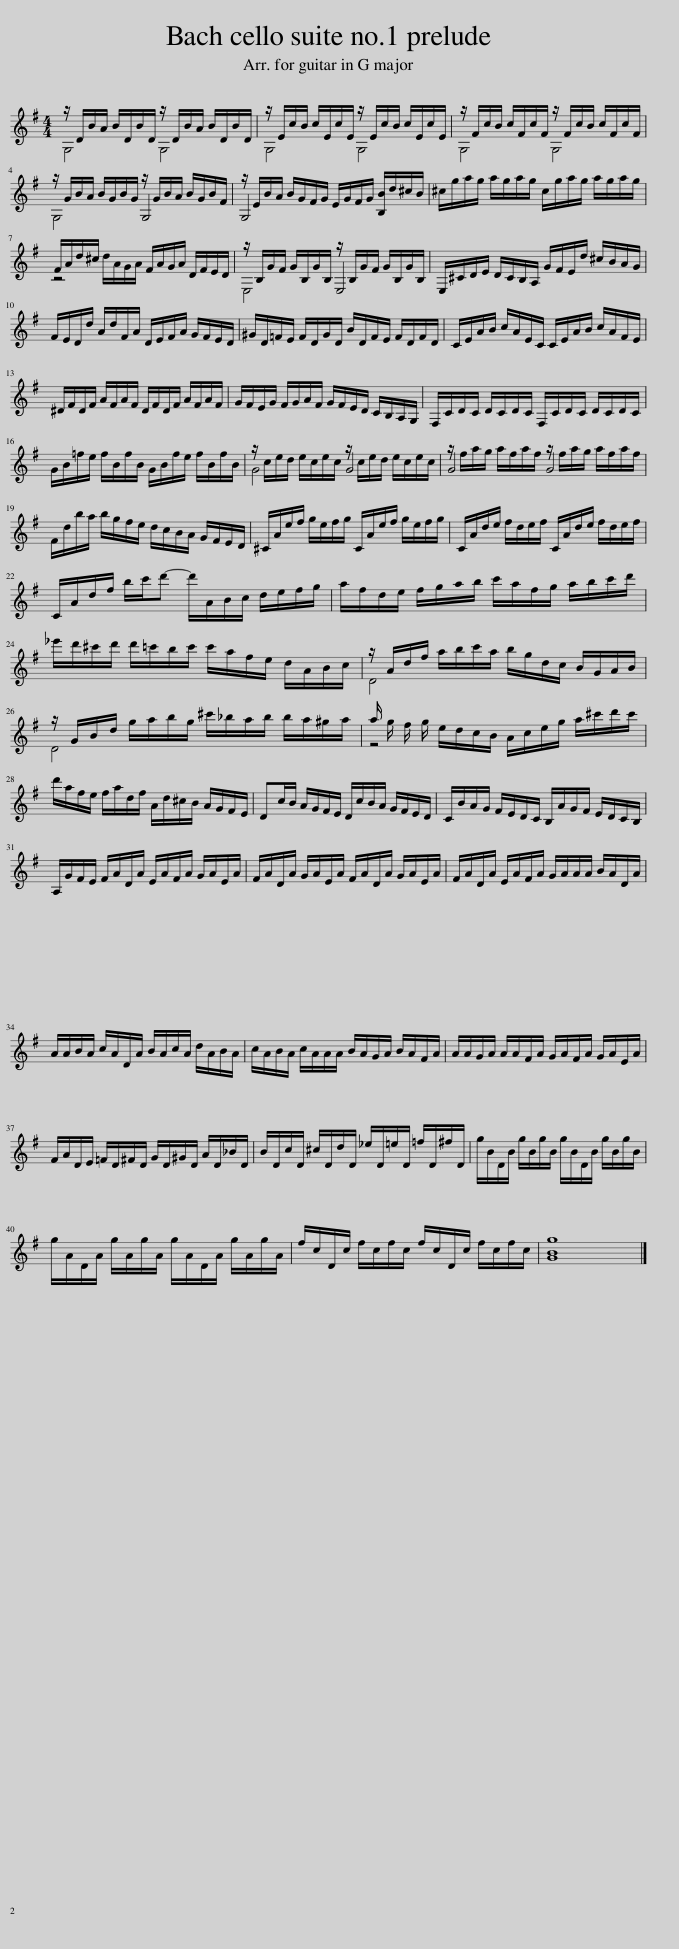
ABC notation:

X:1
%%score ( 1 2 )
L:1/8
M:4/4
I:linebreak $
K:G
U:s=!stemless!
V:1 treble
V:2 treble
V:1
 z/ D/B/A/ B/D/B/D/ z/ D/B/A/ B/D/B/D/ | z/ E/c/B/ c/E/c/E/ z/ E/c/B/ c/E/c/E/ | z/ F/c/B/ c/F/c/F/ z/ F/c/B/ c/F/c/F/ |$ z/ G/B/A/ B/G/B/G/ z/ G/B/A/ B/G/B/F/ | z/ E/B/A/ B/G/F/G/ E/G/F/G/ [B,B]/d/^c/B/ | %5
 ^c/g/a/g/ a/g/a/g/ c/g/a/g/ a/g/a/g/ |$ F/A/d/^c/ d/A/G/A/ F/A/G/A/ D/F/E/D/ | z/ B,/G/F/ G/B,/G/B,/ z/ B,/G/F/ G/B,/G/B,/ | E,/^C/D/E/ D/C/B,/A,/ G/F/E/d/ ^c/B/A/G/ |$ F/E/D/d/ A/d/F/A/ D/E/F/A/ G/F/E/D/ | %10
 ^G/D/=F/E/ F/D/G/D/ B/D/F/E/ F/D/F/D/ | C/E/A/B/ c/A/E/C/ C/E/A/B/ c/A/F/E/ |$ ^D/F/D/F/ A/F/A/F/ D/F/D/F/ A/F/A/F/ | G/F/E/G/ F/G/A/F/ G/F/E/D/ C/B,/A,/G,/ | F,/C/D/C/ D/C/D/C/ F,/C/D/C/ D/C/D/C/ |$ %15
 G/B/=f/e/ f/B/f/B/ G/B/f/e/ f/B/f/B/ | z/ c/e/d/ e/c/e/c/ z/ c/e/d/ e/c/e/c/ | z/ f/a/g/ a/f/a/f/ z/ f/a/g/ a/f/a/f/ |$ F/d/b/a/ b/g/f/e/ d/c/B/A/ G/F/E/D/ | ^C/A/e/f/ g/e/f/g/ C/A/e/f/ g/e/f/g/ | %20
 C/A/d/e/ f/d/e/f/ C/A/d/e/ f/d/e/f/ |$ C/A/d/f/ b/c'/d'- d'/A/B/c/ d/e/f/g/ | a/f/d/e/ f/g/sa/b/ c'/a/f/g/ a/b/c'/d'/ |$ _e'/d'/^c'/d'/ d'/=c'/b/c'/ c'/a/f/e/ d/A/B/c/ | z/ A/d/f/ a/b/c'/a/ b/g/d/c/ B/G/A/B/ |$ %25
 z/ G/B/d/ g/a/b/g/ ^c'/_b/a/b/ b/a/^g/a/ | a/ g/ f/ g/ e/d/c/B/ A/c/e/g/ a/^c'/d'/c'/ |$ d'/a/f/e/ f/a/d/f/ A/d/^c/B/ A/G/F/E/ | Dc/B/ A/G/F/E/ D/c/B/A/ G/F/E/D/ | C/B/A/G/ F/E/D/C/ B,/A/G/F/ E/D/C/B,/ |$ %30
 A,/G/F/E/ F/A/D/A/ E/A/F/A/ G/A/E/A/ | F/A/D/A/ G/A/E/A/ F/A/D/A/ G/A/E/A/ | F/A/D/A/ E/A/F/A/ G/A/A/A/ B/A/D/A/ |$ A/A/B/A/ c/A/D/A/ B/A/c/A/ d/A/B/A/ | c/A/B/A/ c/A/A/A/ B/A/G/A/ B/A/F/A/ | %35
 A/A/G/A/ A/A/F/A/ G/A/F/A/ G/A/E/A/ |$ F/A/D/E/ =F/D/^F/D/ G/D/^G/D/ A/D/_B/D/ | B/D/c/D/ ^c/D/d/D/ _e/D/=e/D/ =f/D/^f/D/ | g/B/D/B/ g/B/g/B/ g/B/D/B/ g/B/g/B/ |$ g/A/D/A/ g/A/g/A/ g/A/D/A/ g/A/g/A/ | %40
 f/c/D/c/ f/c/f/c/ f/c/D/c/ f/c/f/c/ | [GBg]8 |] %42
V:2
 G,4 G,4 | G,4 G,4 | G,4 G,4 |$ G,4 G,4 | G,4 x4 | %5
 x8 |$ z4 x4 | E,4 E,4 | x8 |$ x8 | %10
 x8 | x8 |$ x8 | x8 | x8 |$ %15
 x8 | G4 G4 | G4 G4 |$ x8 | x8 | %20
 x8 |$ x8 | x8 |$ x8 | D4 x4 |$ %25
 D4 x4 | z4 x4 |$ x8 | x8 | x8 |$ %30
 x8 | x8 | x8 |$ x8 | x8 | %35
 x8 |$ x8 | x8 | x8 |$ x8 | %40
 x8 | x8 |] %42
